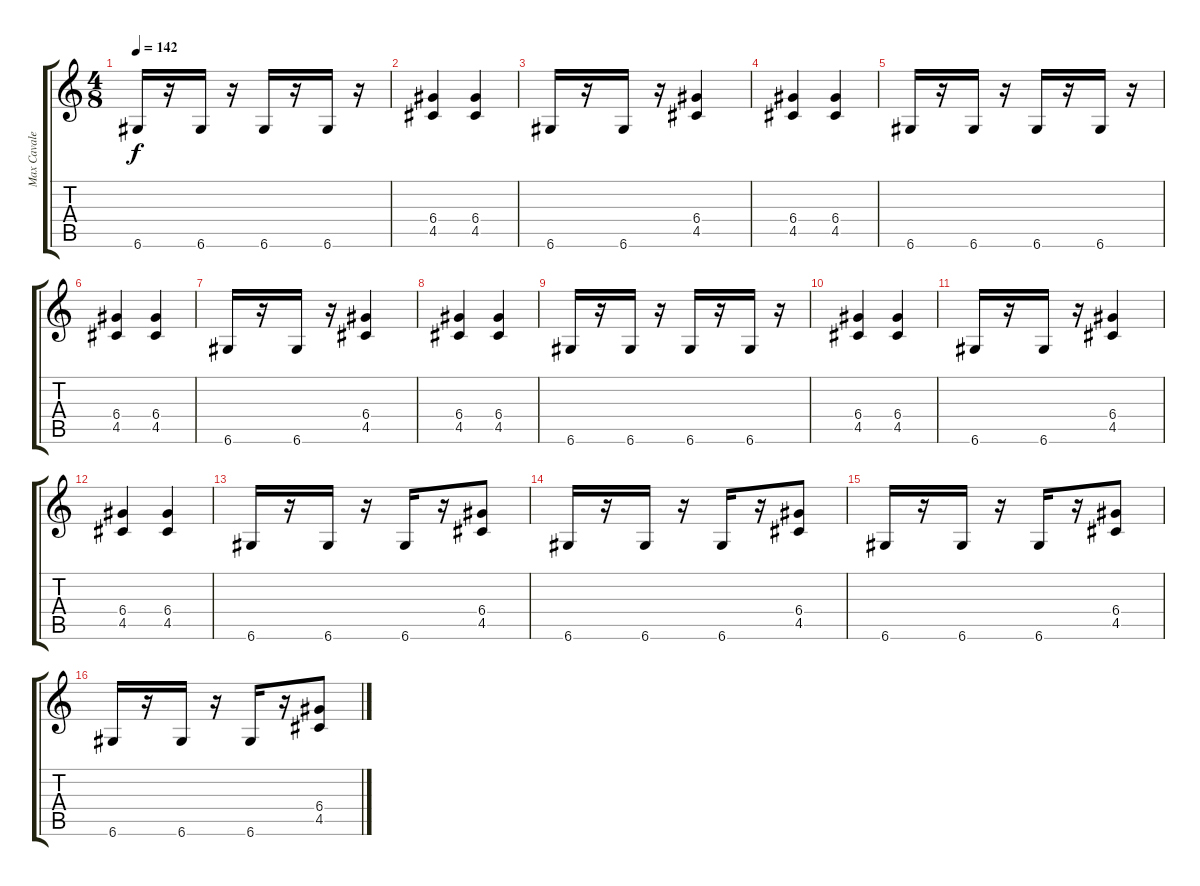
\track ("Max Cavalera" "Max Cavale") {instrument distortionguitar}
\staff {score tabs}
\tuning (E4 B3 G3 D3 A2 D2) {hide}
\ts (4 8)
\tempo 142
\clef g2
\ks c
6.6.16{dy f} r.16 6.6.16 r.16 6.6.16 r.16 6.6.16 r.16 |
(6.4 4.5).4 (6.4 4.5).4 |
6.6.16 r.16 6.6.16 r.16 (6.4 4.5).4 |
(6.4 4.5).4 (6.4 4.5).4 |
6.6.16 r.16 6.6.16 r.16 6.6.16 r.16 6.6.16 r.16 |
(6.4 4.5).4 (6.4 4.5).4 |
6.6.16 r.16 6.6.16 r.16 (6.4 4.5).4 |
(6.4 4.5).4 (6.4 4.5).4 |
6.6.16 r.16 6.6.16 r.16 6.6.16 r.16 6.6.16 r.16 |
(6.4 4.5).4 (6.4 4.5).4 |
6.6.16 r.16 6.6.16 r.16 (6.4 4.5).4 |
(6.4 4.5).4 (6.4 4.5).4 |
6.6.16 r.16 6.6.16 r.16 6.6.16 r.16 (6.4 4.5).8 |
6.6.16 r.16 6.6.16 r.16 6.6.16 r.16 (6.4 4.5).8 |
6.6.16 r.16 6.6.16 r.16 6.6.16 r.16 (6.4 4.5).8 |
6.6.16 r.16 6.6.16 r.16 6.6.16 r.16 (6.4 4.5).8
